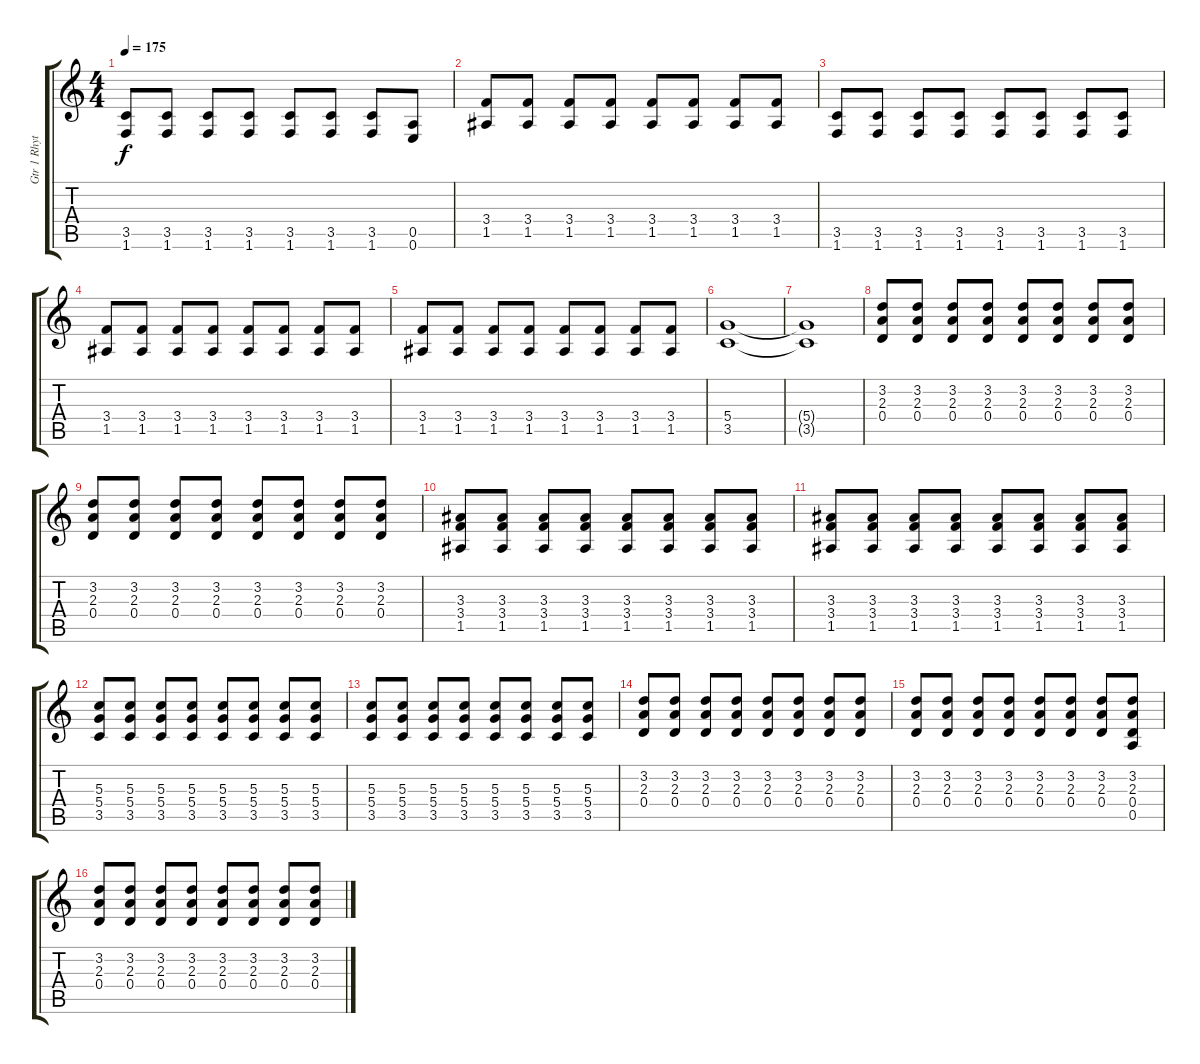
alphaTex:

\track ("Gtr 1 Rhytm(Nenad Šprem)" "Gtr 1 Rhyt") {instrument distortionguitar}
\staff {score tabs}
\tuning (E4 B3 G3 D3 A2 E2) {hide}
\ts (4 4)
\tempo 175
\clef g2
\ks c
(3.5 1.6).8{dy f} (3.5 1.6).8 (3.5 1.6).8 (3.5 1.6).8 (3.5 1.6).8 (3.5 1.6).8 (3.5 1.6).8 (0.5 0.6).8 |
(3.4 1.5).8 (3.4 1.5).8 (3.4 1.5).8 (3.4 1.5).8 (3.4 1.5).8 (3.4 1.5).8 (3.4 1.5).8 (3.4 1.5).8 |
(3.5 1.6).8 (3.5 1.6).8 (3.5 1.6).8 (3.5 1.6).8 (3.5 1.6).8 (3.5 1.6).8 (3.5 1.6).8 (3.5 1.6).8 |
(3.4 1.5).8 (3.4 1.5).8 (3.4 1.5).8 (3.4 1.5).8 (3.4 1.5).8 (3.4 1.5).8 (3.4 1.5).8 (3.4 1.5).8 |
(3.4 1.5).8 (3.4 1.5).8 (3.4 1.5).8 (3.4 1.5).8 (3.4 1.5).8 (3.4 1.5).8 (3.4 1.5).8 (3.4 1.5).8 |
(5.4 3.5).1 |
(5.4{t} 3.5{t}).1 |
(3.2 2.3 0.4).8 (3.2 2.3 0.4).8 (3.2 2.3 0.4).8 (3.2 2.3 0.4).8 (3.2 2.3 0.4).8 (3.2 2.3 0.4).8 (3.2 2.3 0.4).8 (3.2 2.3 0.4).8 |
(3.2 2.3 0.4).8 (3.2 2.3 0.4).8 (3.2 2.3 0.4).8 (3.2 2.3 0.4).8 (3.2 2.3 0.4).8 (3.2 2.3 0.4).8 (3.2 2.3 0.4).8 (3.2 2.3 0.4).8 |
(3.3 3.4 1.5).8 (3.3 3.4 1.5).8 (3.3 3.4 1.5).8 (3.3 3.4 1.5).8 (3.3 3.4 1.5).8 (3.3 3.4 1.5).8 (3.3 3.4 1.5).8 (3.3 3.4 1.5).8 |
(3.3 3.4 1.5).8 (3.3 3.4 1.5).8 (3.3 3.4 1.5).8 (3.3 3.4 1.5).8 (3.3 3.4 1.5).8 (3.3 3.4 1.5).8 (3.3 3.4 1.5).8 (3.3 3.4 1.5).8 |
(5.3 5.4 3.5).8 (5.3 5.4 3.5).8 (5.3 5.4 3.5).8 (5.3 5.4 3.5).8 (5.3 5.4 3.5).8 (5.3 5.4 3.5).8 (5.3 5.4 3.5).8 (5.3 5.4 3.5).8 |
(5.3 5.4 3.5).8 (5.3 5.4 3.5).8 (5.3 5.4 3.5).8 (5.3 5.4 3.5).8 (5.3 5.4 3.5).8 (5.3 5.4 3.5).8 (5.3 5.4 3.5).8 (5.3 5.4 3.5).8 |
(3.2 2.3 0.4).8 (3.2 2.3 0.4).8 (3.2 2.3 0.4).8 (3.2 2.3 0.4).8 (3.2 2.3 0.4).8 (3.2 2.3 0.4).8 (3.2 2.3 0.4).8 (3.2 2.3 0.4).8 |
(3.2 2.3 0.4).8 (3.2 2.3 0.4).8 (3.2 2.3 0.4).8 (3.2 2.3 0.4).8 (3.2 2.3 0.4).8 (3.2 2.3 0.4).8 (3.2 2.3 0.4).8 (3.2 2.3 0.4 0.5).8 |
(3.2 2.3 0.4).8 (3.2 2.3 0.4).8 (3.2 2.3 0.4).8 (3.2 2.3 0.4).8 (3.2 2.3 0.4).8 (3.2 2.3 0.4).8 (3.2 2.3 0.4).8 (3.2 2.3 0.4).8
